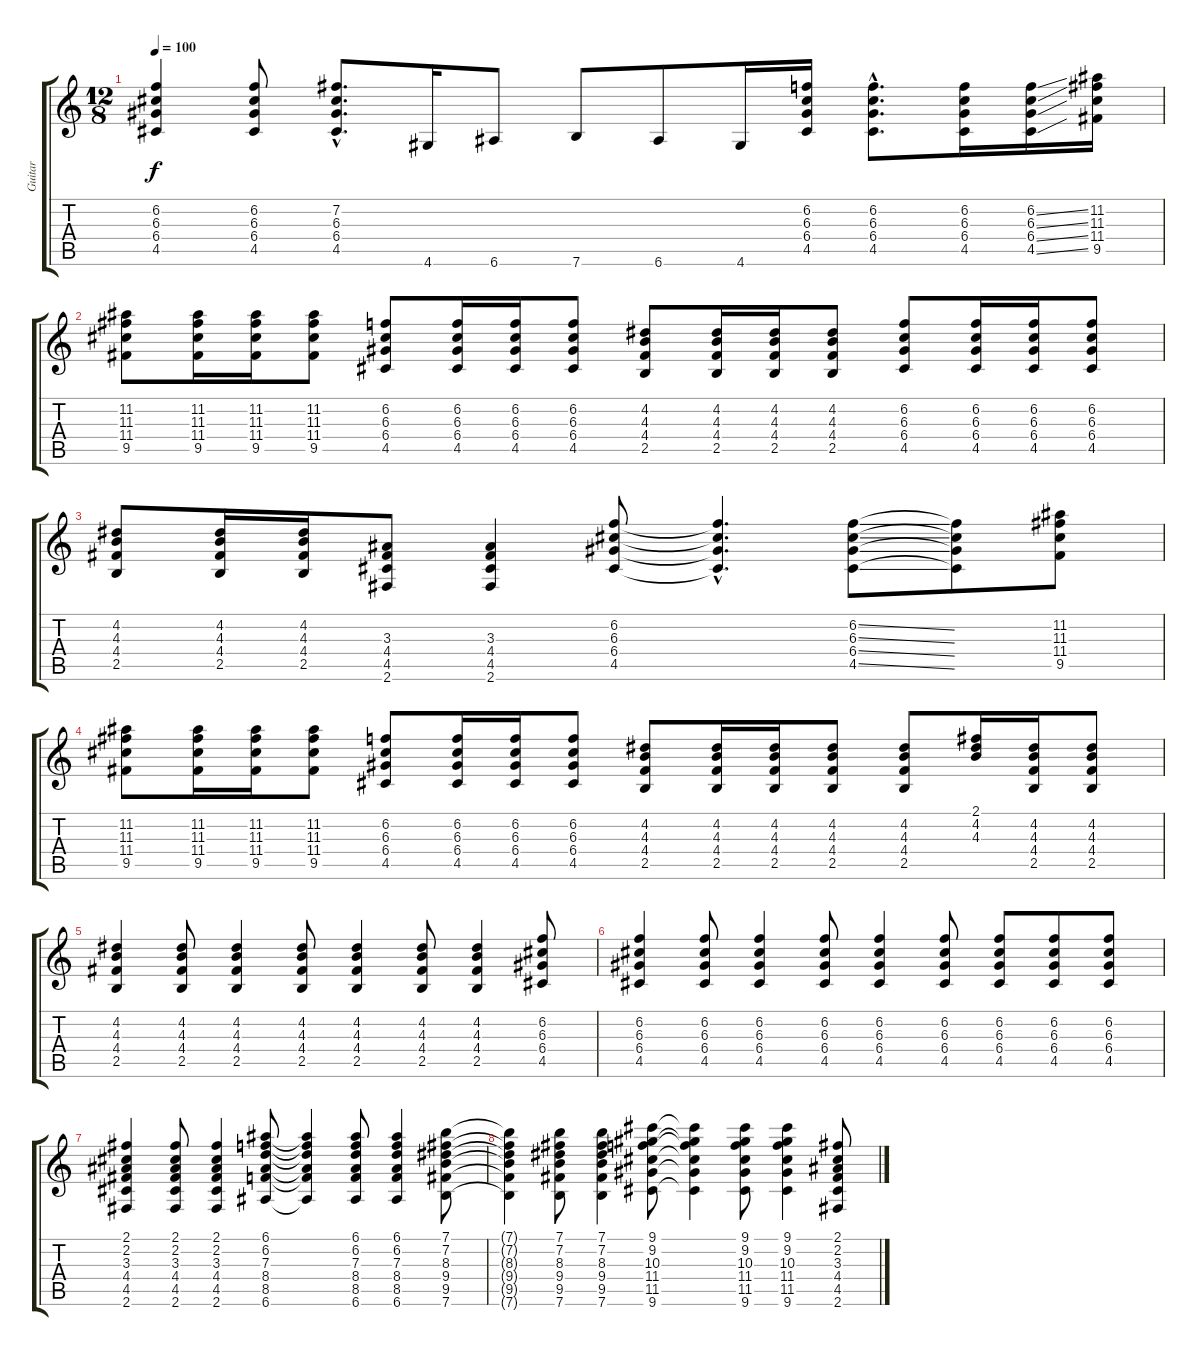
\track ("Guitar" "Guitar") {instrument acousticguitarsteel}
\staff {score tabs}
\tuning (E4 B3 G3 D3 A2 E2) {hide}
\ts (12 8)
\tempo 100
\clef g2
\ks c
(6.2{t} 6.3{t} 6.4{t} 4.5{t}).4{dy f} (6.2 6.3 6.4 4.5).8 (7.2{hac} 6.3{hac} 6.4{hac} 4.5{hac}).8{d} 4.6.16 6.6.8 7.6.8 6.6.8 4.6.16 (6.2 6.3 6.4 4.5).16 (6.2{hac} 6.3{hac} 6.4{hac} 4.5{hac}).8{d} (6.2 6.3 6.4 4.5).16 (6.2{ss} 6.3{ss} 6.4{ss} 4.5{ss}).16 (11.2 11.3 11.4 9.5).16 |
(11.2 11.3 11.4 9.5).8 (11.2 11.3 11.4 9.5).16 (11.2 11.3 11.4 9.5).16 (11.2 11.3 11.4 9.5).8 (6.2 6.3 6.4 4.5).8 (6.2 6.3 6.4 4.5).16 (6.2 6.3 6.4 4.5).16 (6.2 6.3 6.4 4.5).8 (4.2 4.3 4.4 2.5).8 (4.2 4.3 4.4 2.5).16 (4.2 4.3 4.4 2.5).16 (4.2 4.3 4.4 2.5).8 (6.2 6.3 6.4 4.5).8 (6.2 6.3 6.4 4.5).16 (6.2 6.3 6.4 4.5).16 (6.2 6.3 6.4 4.5).8 |
(4.2 4.3 4.4 2.5).8 (4.2 4.3 4.4 2.5).16 (4.2 4.3 4.4 2.5).16 (3.3 4.4 4.5 2.6).8 (3.3 4.4 4.5 2.6).4 (6.2 6.3 6.4 4.5).8 (6.2{hac t} 6.3{hac t} 6.4{hac t} 4.5{hac t}).4{d} (6.2{ss} 6.3{ss} 6.4{ss} 4.5{ss}).8 (6.2{t} 6.3{t} 6.4{t} 4.5{t}).8 (11.2 11.3 11.4 9.5).8 |
(11.2 11.3 11.4 9.5).8 (11.2 11.3 11.4 9.5).16 (11.2 11.3 11.4 9.5).16 (11.2 11.3 11.4 9.5).8 (6.2 6.3 6.4 4.5).8 (6.2 6.3 6.4 4.5).16 (6.2 6.3 6.4 4.5).16 (6.2 6.3 6.4 4.5).8 (4.2 4.3 4.4 2.5).8 (4.2 4.3 4.4 2.5).16 (4.2 4.3 4.4 2.5).16 (4.2 4.3 4.4 2.5).8 (4.2 4.3 4.4 2.5).8 (2.1 4.2 4.3).16 (4.2 4.3 4.4 2.5).16 (4.2 4.3 4.4 2.5).8 |
(4.2 4.3 4.4 2.5).4 (4.2 4.3 4.4 2.5).8 (4.2 4.3 4.4 2.5).4 (4.2 4.3 4.4 2.5).8 (4.2 4.3 4.4 2.5).4 (4.2 4.3 4.4 2.5).8 (4.2 4.3 4.4 2.5).4 (6.2 6.3 6.4 4.5).8 |
(6.2 6.3 6.4 4.5).4 (6.2 6.3 6.4 4.5).8 (6.2 6.3 6.4 4.5).4 (6.2 6.3 6.4 4.5).8 (6.2 6.3 6.4 4.5).4 (6.2 6.3 6.4 4.5).8 (6.2 6.3 6.4 4.5).8 (6.2 6.3 6.4 4.5).8 (6.2 6.3 6.4 4.5).8 |
(2.1 2.2 3.3 4.4 4.5 2.6).4 (2.1 2.2 3.3 4.4 4.5 2.6).8 (2.1 2.2 3.3 4.4 4.5 2.6).4 (6.1 6.2 7.3 8.4 8.5 6.6).8 (6.1{t} 6.2{t} 7.3{t} 8.4{t} 8.5{t} 6.6{t}).4 (6.1 6.2 7.3 8.4 8.5 6.6).8 (6.1 6.2 7.3 8.4 8.5 6.6).4 (7.1 7.2 8.3 9.4 9.5 7.6).8 |
(7.1{t} 7.2{t} 8.3{t} 9.4{t} 9.5{t} 7.6{t}).4 (7.1 7.2 8.3 9.4 9.5 7.6).8 (7.1 7.2 8.3 9.4 9.5 7.6).4 (9.1 9.2 10.3 11.4 11.5 9.6).8 (9.1{t} 9.2{t} 10.3{t} 11.4{t} 11.5{t} 9.6{t}).4 (9.1 9.2 10.3 11.4 11.5 9.6).8 (9.1 9.2 10.3 11.4 11.5 9.6).4 (2.1 2.2 3.3 4.4 4.5 2.6).8
